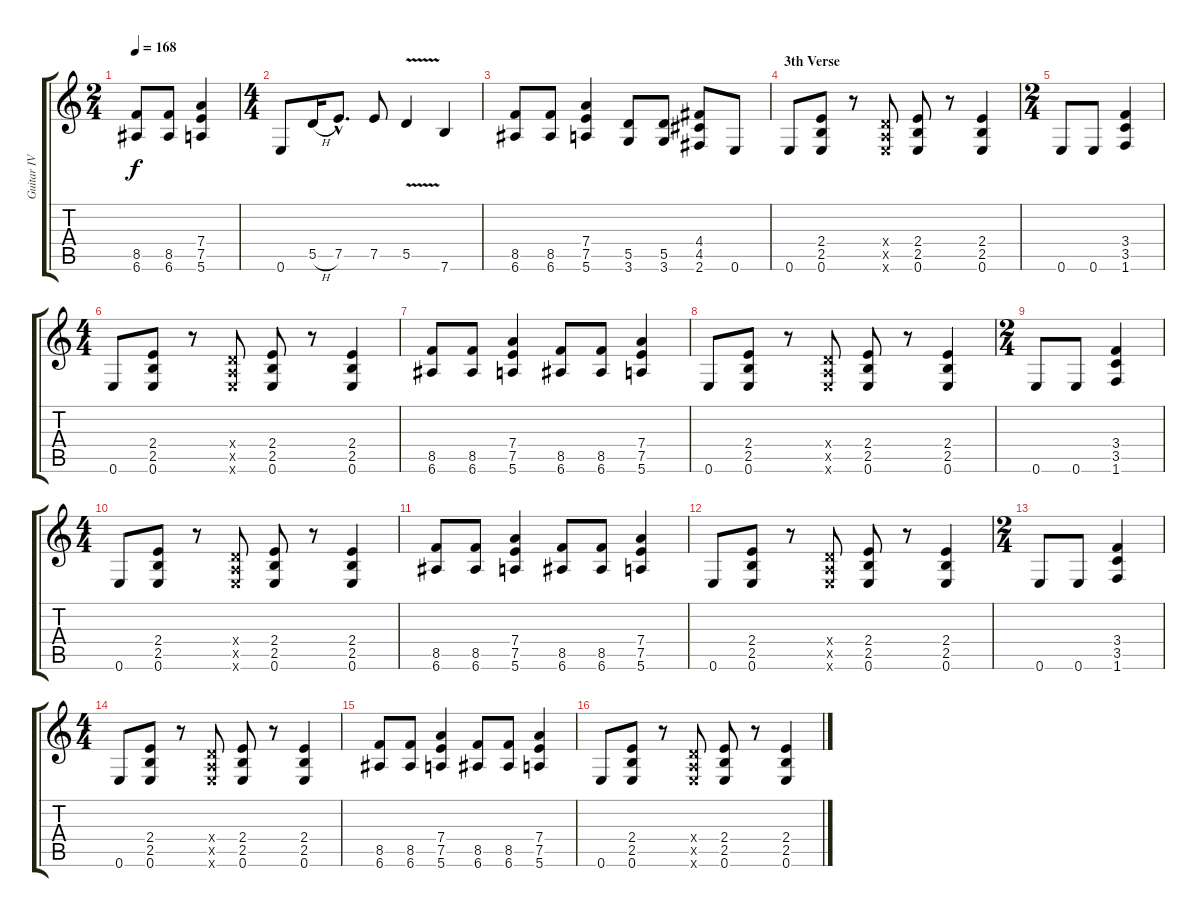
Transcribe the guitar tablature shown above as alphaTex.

\track ("Guitar IV" "Guitar IV") {instrument distortionguitar}
\staff {score tabs}
\tuning (E4 B3 G3 D3 A2 E2) {hide}
\ts (2 4)
\tempo 168
\clef g2
\ks c
(8.5 6.6).8{dy f} (8.5 6.6).8 (7.4 7.5 5.6).4 |
\ts (4 4)
0.6.8 5.5{h}.16 7.5{hac}.8{d} 7.5.8 5.5{v}.4 7.6.4 |
(8.5 6.6).8 (8.5 6.6).8 (7.4 7.5 5.6).4 (5.5 3.6).8 (5.5 3.6).8 (4.4 4.5 2.6).8 0.6.8 |
\section ("" "3th Verse")
0.6.8 (2.4 2.5 0.6).8 r.8 (0.4{x} 0.5{x} 0.6{x}).8 (2.4 2.5 0.6).8 r.8 (2.4 2.5 0.6).4 |
\ts (2 4)
0.6.8 0.6.8 (3.4 3.5 1.6).4 |
\ts (4 4)
0.6.8 (2.4 2.5 0.6).8 r.8 (0.4{x} 0.5{x} 0.6{x}).8 (2.4 2.5 0.6).8 r.8 (2.4 2.5 0.6).4 |
(8.5 6.6).8 (8.5 6.6).8 (7.4 7.5 5.6).4 (8.5 6.6).8 (8.5 6.6).8 (7.4 7.5 5.6).4 |
0.6.8 (2.4 2.5 0.6).8 r.8 (0.4{x} 0.5{x} 0.6{x}).8 (2.4 2.5 0.6).8 r.8 (2.4 2.5 0.6).4 |
\ts (2 4)
0.6.8 0.6.8 (3.4 3.5 1.6).4 |
\ts (4 4)
0.6.8 (2.4 2.5 0.6).8 r.8 (0.4{x} 0.5{x} 0.6{x}).8 (2.4 2.5 0.6).8 r.8 (2.4 2.5 0.6).4 |
(8.5 6.6).8 (8.5 6.6).8 (7.4 7.5 5.6).4 (8.5 6.6).8 (8.5 6.6).8 (7.4 7.5 5.6).4 |
0.6.8 (2.4 2.5 0.6).8 r.8 (0.4{x} 0.5{x} 0.6{x}).8 (2.4 2.5 0.6).8 r.8 (2.4 2.5 0.6).4 |
\ts (2 4)
0.6.8 0.6.8 (3.4 3.5 1.6).4 |
\ts (4 4)
0.6.8 (2.4 2.5 0.6).8 r.8 (0.4{x} 0.5{x} 0.6{x}).8 (2.4 2.5 0.6).8 r.8 (2.4 2.5 0.6).4 |
(8.5 6.6).8 (8.5 6.6).8 (7.4 7.5 5.6).4 (8.5 6.6).8 (8.5 6.6).8 (7.4 7.5 5.6).4 |
0.6.8 (2.4 2.5 0.6).8 r.8 (0.4{x} 0.5{x} 0.6{x}).8 (2.4 2.5 0.6).8 r.8 (2.4 2.5 0.6).4
